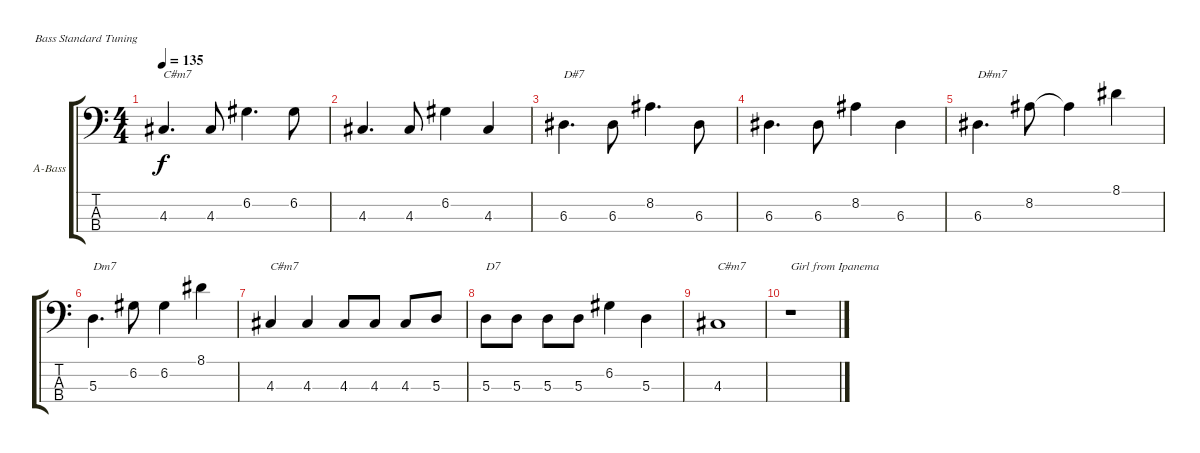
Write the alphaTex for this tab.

\bracketExtendMode groupsimilarinstruments
\firstSystemTrackNameOrientation horizontal
\otherSystemsTrackNameOrientation horizontal
\track ("basse" "A-Bass") {solo instrument electricbassfinger}
\staff {score tabs}
\tuning (G2 D2 A1 E1)
\ts (4 4)
\tempo 135
\clef f4
\scale
0.294514
\ks c
4.3.4{d txt "C#m7" dy f} 4.3.8 6.2.4{d} 6.2.8 |
\scale
0.234698 4.3.4{d} 4.3.8 6.2.4 4.3.4 |
\scale
0.244716 6.3.4{d txt "D#7"} 6.3.8 8.2.4{d} 6.3.8 |
\scale
0.226057 6.3.4{d} 6.3.8 8.2.4 6.3.4 |
\scale
0.295944 6.3.4{d txt "D#m7"} 8.2.8 8.2{t}.4 8.1.4 |
\scale
0.234698 5.3.4{d txt "Dm7"} 6.2.8 6.2.4 8.1.4 |
\scale
0.244716 4.3.4{txt "C#m7"} 4.3.4 4.3.8 4.3.8 4.3.8 5.3.8 |
\scale
0.224644 5.3.8{txt "D7"} 5.3.8 5.3.8 5.3.8 6.2.4 5.3.4 |
\scale
0.295655 4.3.1{txt "C#m7"} |
\scale
0.7045 r.1{txt "Girl from Ipanema "}
